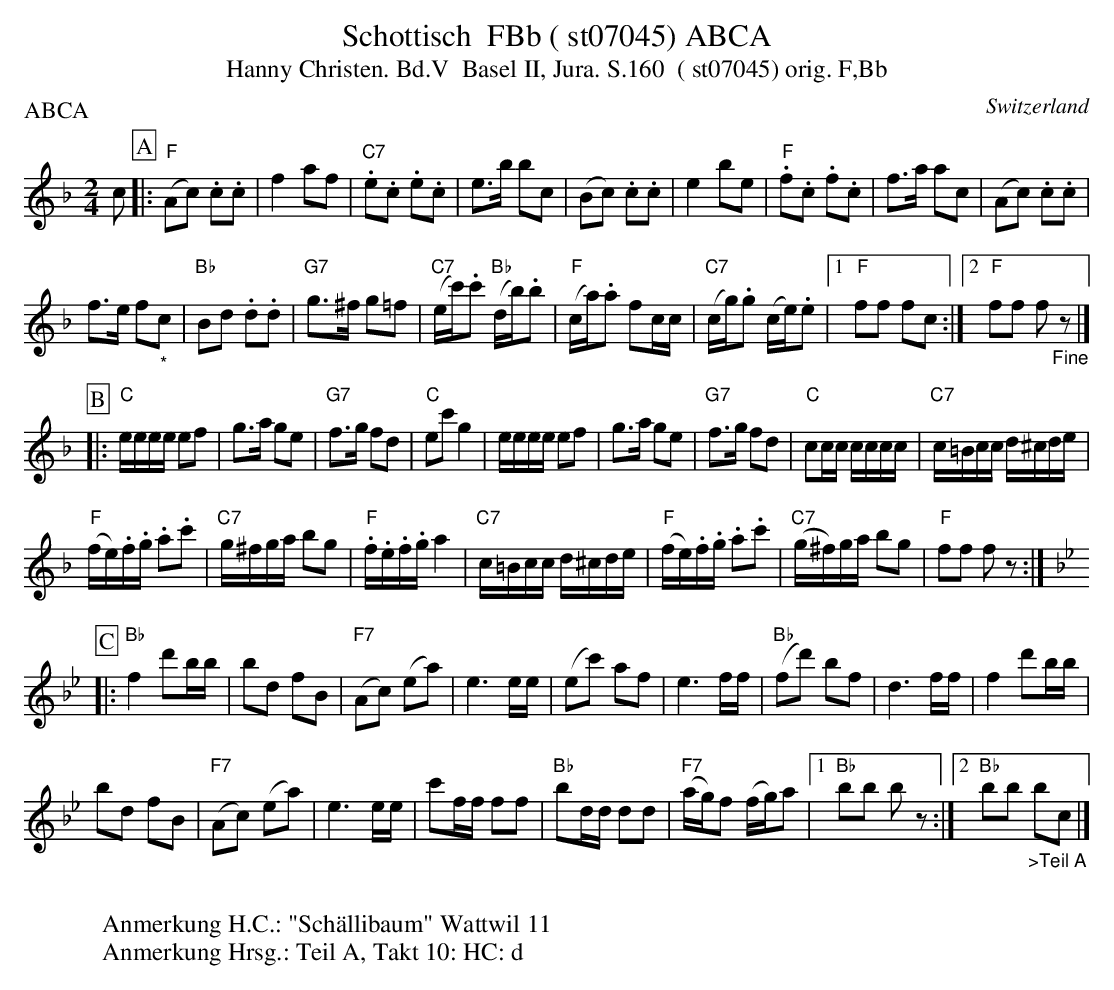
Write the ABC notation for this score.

X:1
T: Schottisch  FBb ( st07045) ABCA
T:Hanny Christen. Bd.V  Basel II, Jura. S.160  ( st07045) orig. F,Bb
P:ABCA
M:2/4
L:1/8
O:Switzerland
K:F major
c [P:A] |: ("F"Ac) .c.c | f2af | "C7".e.c .e.c | e>b bc | (Bc) .c.c | e2be | "F".f.c .f.c | f>a ac | (Ac) .c.c |
f>e f"_*"c | "Bb"Bd .d.d | "G7"g>^f g=f | ("C7"e/c'/).c' ("Bb"d/b/).b | ("F"c/a/).a fc/c/ | ("C7"c/g/).g (c/e/).e |1 "F"ff fc :|2 "F"ff f"_Fine"z |]
[P:B] |: "C"e/e/e/e/ ef | g>a ge | "G7"f>g fd | "C"ec'g2 | e/e/e/e/ ef | g>a ge | "G7"f>g fd | "C"cc/c/ c/c/c/c/ | "C7"c/=B/c/c/ d/^c/d/e/ |
("F"f/e/).f/.g/ .a.c' | "C7"g/^f/g/a/ bg | "F".f/.e/.f/.g/a2 | "C7"c/=B/c/c/ d/^c/d/e/ | ("F"f/e/).f/.g/ .a.c' | "C7"(g/^f/)g/a/ bg | "F"ff fz :| [K:Bb]
[P:C] |: "Bb"f2d'b/b/ | bd fB | ("F7"Ac) (ea) | e3e/e/ | (ec') af | e3f/f/ | ("Bb"fd') bf | d3f/f/ | f2d'b/b/ |
bd fB | ("F7"Ac) (ea) | e3e/e/ | c'f/f/ ff | "Bb"bd/d/ dd | ("F7"a/g/)f (f/g/)a |1 "Bb"bb bz :|2 "Bb"bb "_>Teil A"bc |]
W:
W:Anmerkung H.C.: "Schällibaum" Wattwil 11
W:Anmerkung Hrsg.: Teil A, Takt 10: HC: d
